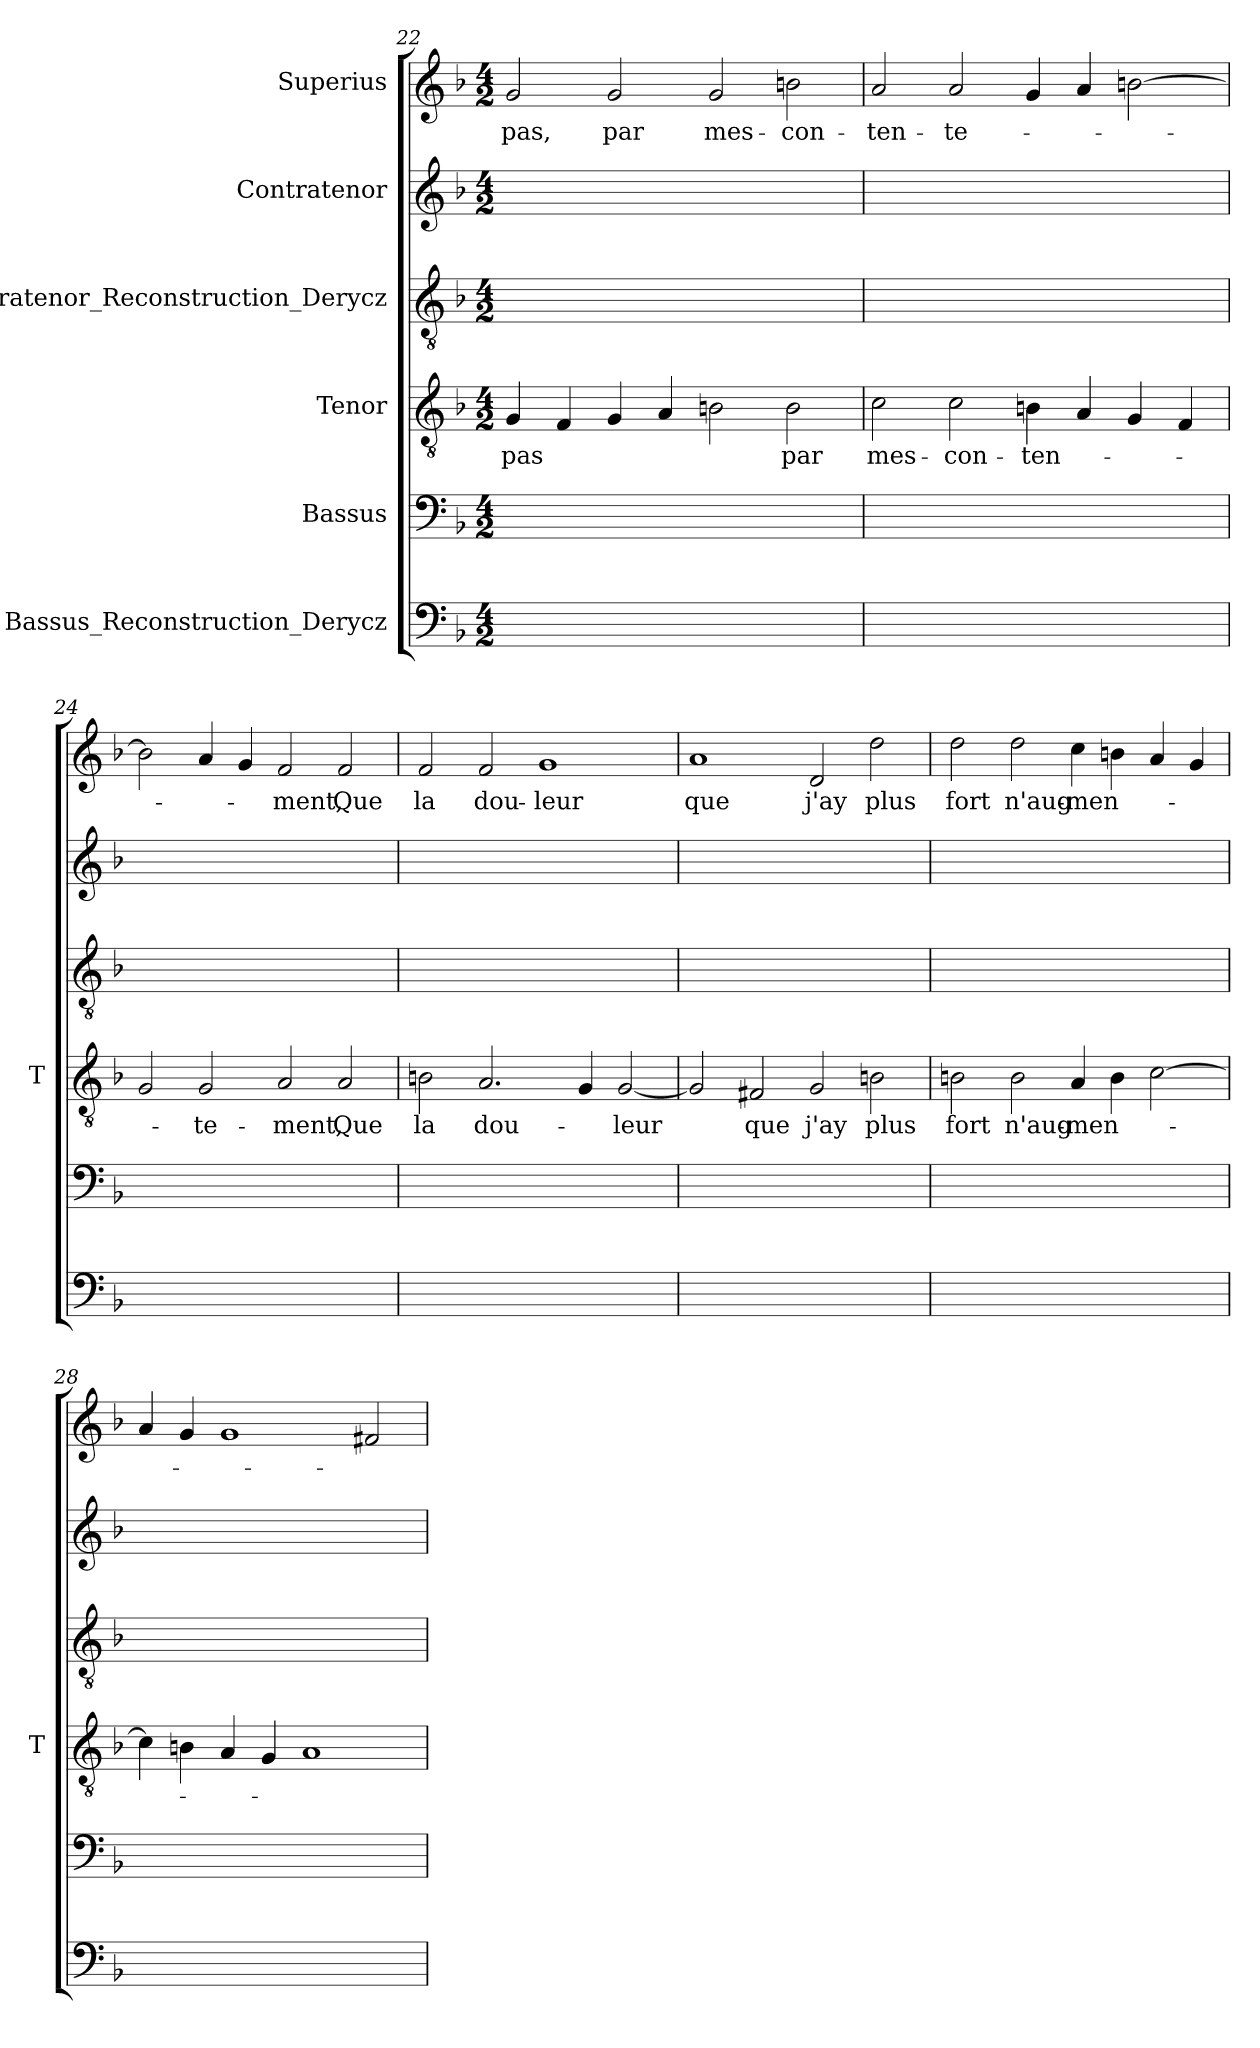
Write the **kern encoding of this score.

**kern	**kern	**kern	**text	**kern	**kern	**kern	**text
*part6	*part5	*part4	*part4	*part3	*part2	*part1	*part1
*staff6	*staff5	*staff4	*staff4	*staff3	*staff2	*staff1	*staff1
*I"Bassus_Reconstruction_Derycz	*I"Bassus	*I"Tenor	*	*I"Contratenor_Reconstruction_Derycz	*I"Contratenor	*I"Superius	*
*	*	*I'T	*	*	*	*	*
*clefF4	*clefF4	*clefGv2	*	*clefGv2	*clefG2	*clefG2	*
*k[b-]	*k[b-]	*k[b-]	*	*k[b-]	*k[b-]	*k[b-]	*
*M4/2	*M4/2	*M4/2	*	*M4/2	*M4/2	*M4/2	*
=22	=22	=22	=22	=22	=22	=22	=22
0ryy	0ryy	4G	-pas	0ryy	0ryy	2g	-pas,
.	.	4F	.	.	.	.	.
.	.	4G	.	.	.	2g	-par
.	.	4A	.	.	.	.	.
.	.	2B	.	.	.	2g	mes-
.	.	2B	-par	.	.	2b	con-
=23	=23	=23	=23	=23	=23	=23	=23
0ryy	0ryy	2c	mes-	0ryy	0ryy	2a	ten-
.	.	2c	con-	.	.	2a	te-
.	.	4B	ten-	.	.	4g	.
.	.	4A	.	.	.	4a	.
.	.	4G	.	.	.	[2b	.
.	.	4F	.	.	.	.	.
=24	=24	=24	=24	=24	=24	=24	=24
0ryy	0ryy	2G	.	0ryy	0ryy	2b]	.
.	.	2G	te-	.	.	4a	.
.	.	.	.	.	.	4g	.
.	.	2A	-ment,	.	.	2f	-ment,
.	.	2A	-Que	.	.	2f	-Que
=25	=25	=25	=25	=25	=25	=25	=25
0ryy	0ryy	2B	-la	0ryy	0ryy	2f	-la
.	.	2.A	dou-	.	.	2f	dou-
.	.	.	.	.	.	1g	-leur
.	.	4G	.	.	.	.	.
.	.	[2G	-leur	.	.	.	.
=26	=26	=26	=26	=26	=26	=26	=26
0ryy	0ryy	2G]	.	0ryy	0ryy	1a	-que
.	.	2F#X	-que	.	.	.	.
.	.	2G	-j'ay	.	.	2d	-j'ay
.	.	2B	-plus	.	.	2dd	-plus
=27	=27	=27	=27	=27	=27	=27	=27
0ryy	0ryy	2B	-fort	0ryy	0ryy	2dd	-fort
.	.	2B	n'aug-	.	.	2dd	n'aug-
.	.	4A	men-	.	.	4cc	men-
.	.	4B	.	.	.	4b	.
.	.	[2c	.	.	.	4a	.
.	.	.	.	.	.	4g	.
=28	=28	=28	=28	=28	=28	=28	=28
0ryy	0ryy	4c]	.	0ryy	0ryy	4a	.
.	.	4B	.	.	.	4g	.
.	.	4A	.	.	.	1g	.
.	.	4G	.	.	.	.	.
.	.	1A	.	.	.	.	.
.	.	.	.	.	.	2f#X	.
=	=	=	=	=	=	=	=
*-	*-	*-	*-	*-	*-	*-	*-
